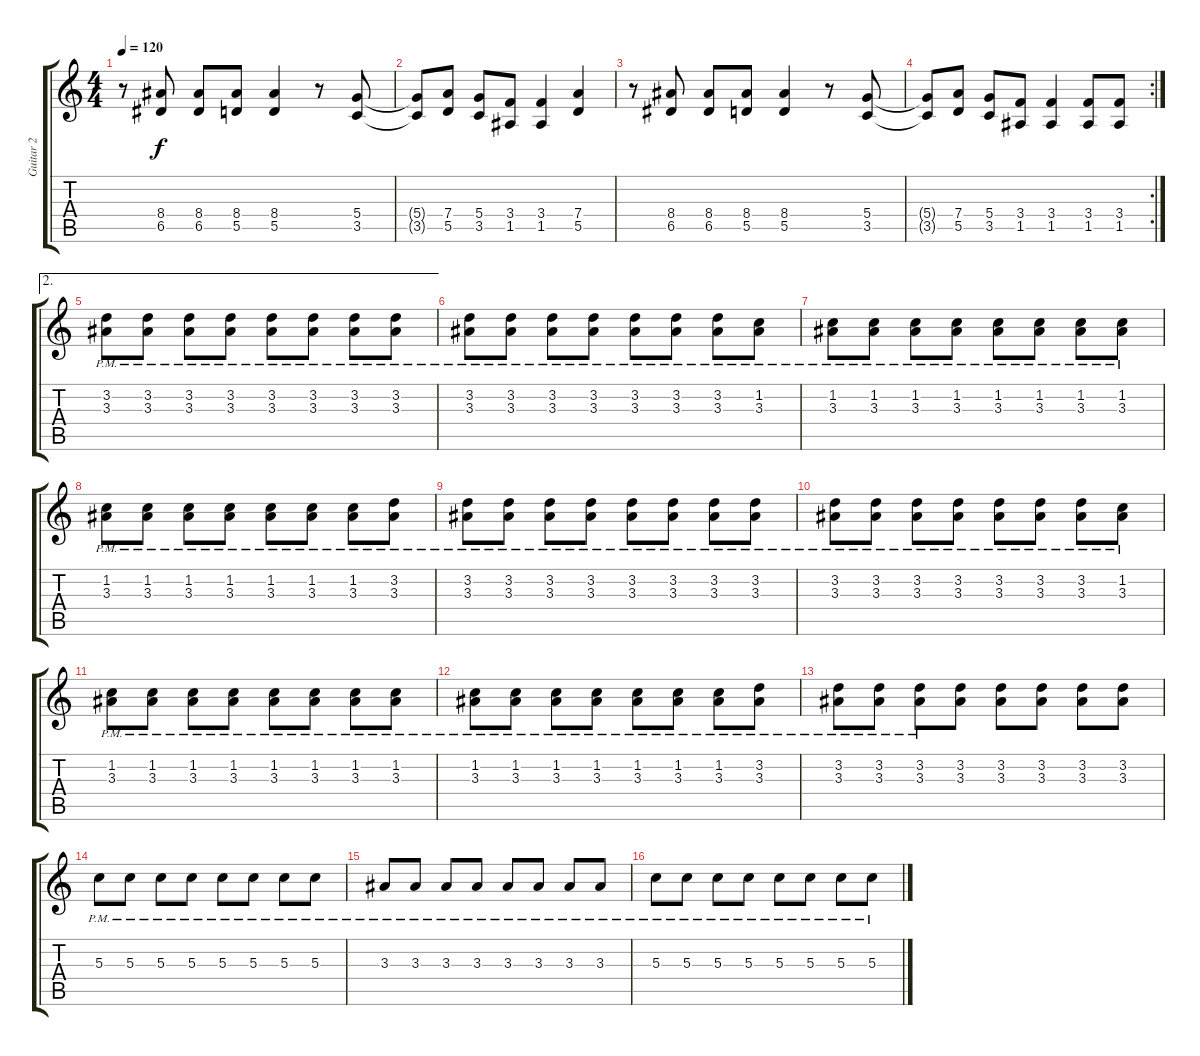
\track ("Guitar 2" "Guitar 2") {instrument distortionguitar}
\staff {score tabs}
\tuning (E4 B3 G3 D3 A2 E2) {hide}
\ts (4 4)
\tempo 120
\clef g2
\ks c
r.8{dy f} (8.4 6.5).8 (8.4 6.5).8 (8.4 5.5).8 (8.4 5.5).4 r.8 (5.4 3.5).8 |
(5.4{t} 3.5{t}).8 (7.4 5.5).8 (5.4 3.5).8 (3.4 1.5).8 (3.4 1.5).4 (7.4 5.5).4 |
r.8 (8.4 6.5).8 (8.4 6.5).8 (8.4 5.5).8 (8.4 5.5).4 r.8 (5.4 3.5).8 |
\rc 2
(5.4{t} 3.5{t}).8 (7.4 5.5).8 (5.4 3.5).8 (3.4 1.5).8 (3.4 1.5).4 (3.4 1.5).8 (3.4 1.5).8 |
\ae 2
(3.2{pm} 3.3{pm}).8 (3.2{pm} 3.3{pm}).8 (3.2{pm} 3.3{pm}).8 (3.2{pm} 3.3{pm}).8 (3.2{pm} 3.3{pm}).8 (3.2{pm} 3.3{pm}).8 (3.2{pm} 3.3{pm}).8 (3.2{pm} 3.3{pm}).8 |
(3.2{pm} 3.3{pm}).8 (3.2{pm} 3.3{pm}).8 (3.2{pm} 3.3{pm}).8 (3.2{pm} 3.3{pm}).8 (3.2{pm} 3.3{pm}).8 (3.2{pm} 3.3{pm}).8 (3.2{pm} 3.3{pm}).8 (1.2{pm} 3.3{pm}).8 |
(1.2{pm} 3.3{pm}).8 (1.2{pm} 3.3{pm}).8 (1.2{pm} 3.3{pm}).8 (1.2{pm} 3.3{pm}).8 (1.2{pm} 3.3{pm}).8 (1.2{pm} 3.3{pm}).8 (1.2{pm} 3.3{pm}).8 (1.2{pm} 3.3{pm}).8 |
(1.2{pm} 3.3{pm}).8 (1.2{pm} 3.3{pm}).8 (1.2{pm} 3.3{pm}).8 (1.2{pm} 3.3{pm}).8 (1.2{pm} 3.3{pm}).8 (1.2{pm} 3.3{pm}).8 (1.2{pm} 3.3{pm}).8 (3.2{pm} 3.3{pm}).8 |
(3.2{pm} 3.3{pm}).8 (3.2{pm} 3.3{pm}).8 (3.2{pm} 3.3{pm}).8 (3.2{pm} 3.3{pm}).8 (3.2{pm} 3.3{pm}).8 (3.2{pm} 3.3{pm}).8 (3.2{pm} 3.3{pm}).8 (3.2{pm} 3.3{pm}).8 |
(3.2{pm} 3.3{pm}).8 (3.2{pm} 3.3{pm}).8 (3.2{pm} 3.3{pm}).8 (3.2{pm} 3.3{pm}).8 (3.2{pm} 3.3{pm}).8 (3.2{pm} 3.3{pm}).8 (3.2{pm} 3.3{pm}).8 (1.2{pm} 3.3{pm}).8 |
(1.2{pm} 3.3{pm}).8 (1.2{pm} 3.3{pm}).8 (1.2{pm} 3.3{pm}).8 (1.2{pm} 3.3{pm}).8 (1.2{pm} 3.3{pm}).8 (1.2{pm} 3.3{pm}).8 (1.2{pm} 3.3{pm}).8 (1.2{pm} 3.3{pm}).8 |
(1.2{pm} 3.3{pm}).8 (1.2{pm} 3.3{pm}).8 (1.2{pm} 3.3{pm}).8 (1.2{pm} 3.3{pm}).8 (1.2{pm} 3.3{pm}).8 (1.2{pm} 3.3{pm}).8 (1.2{pm} 3.3{pm}).8 (3.2{pm} 3.3{pm}).8 |
(3.2{pm} 3.3{pm}).8 (3.2{pm} 3.3{pm}).8 (3.2{pm} 3.3{pm}).8 (3.2 3.3).8 (3.2 3.3).8 (3.2 3.3).8 (3.2 3.3).8 (3.2 3.3).8 |
5.3{pm}.8 5.3{pm}.8 5.3{pm}.8 5.3{pm}.8 5.3{pm}.8 5.3{pm}.8 5.3{pm}.8 5.3{pm}.8 |
3.3{pm}.8 3.3{pm}.8 3.3{pm}.8 3.3{pm}.8 3.3{pm}.8 3.3{pm}.8 3.3{pm}.8 3.3{pm}.8 |
5.3{pm}.8 5.3{pm}.8 5.3{pm}.8 5.3{pm}.8 5.3{pm}.8 5.3{pm}.8 5.3{pm}.8 5.3{pm}.8
